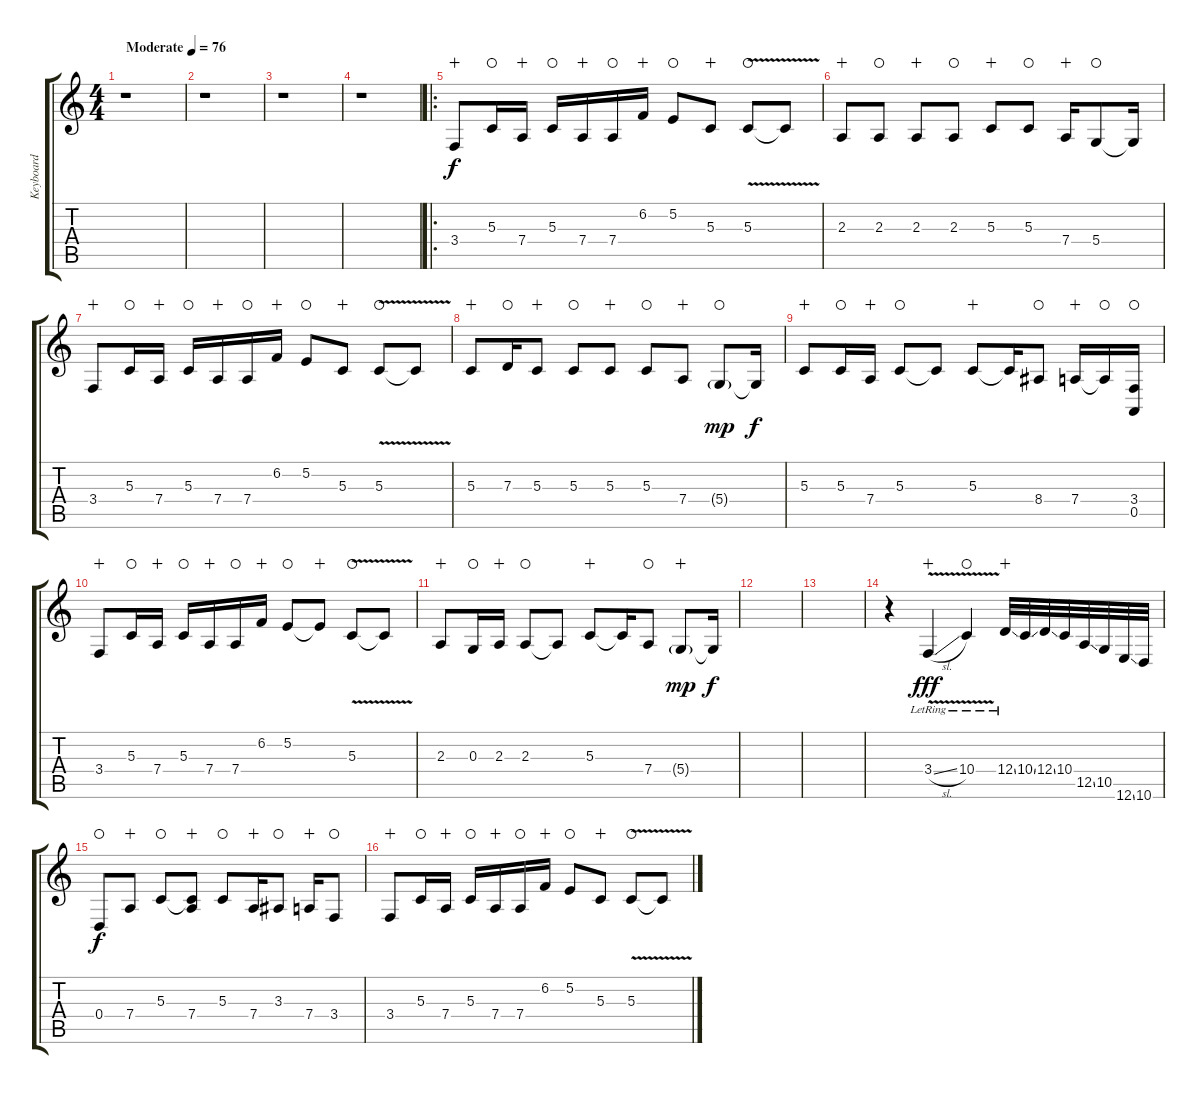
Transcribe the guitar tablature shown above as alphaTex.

\track ("Keyboard" "Keyboard") {instrument pad2warm}
\staff {score tabs}
\tuning (E4 B3 G3 D3 A2 E2) {hide}
\ts (4 4)
\tempo (76 "Moderate")
\clef g2
\ks c
r.1{dy f instrument pad2warm} |
r.1 |
r.1 |
r.1 |
\ro
3.4.8{wahc} 5.3.16{waho} 7.4.16{wahc} 5.3.16{waho} 7.4.16{wahc} 7.4.16{waho} 6.2.16{wahc} 5.2.8{waho} 5.3.8{wahc} 5.3{v}.8{waho} 5.3{t}.8 |
2.3.8{wahc} 2.3.8{waho} 2.3.8{wahc} 2.3.8{waho} 5.3.8{wahc} 5.3.8{waho} 7.4.16{wahc} 5.4.8{waho} 5.4{t}.16 |
3.4.8{wahc} 5.3.16{waho} 7.4.16{wahc} 5.3.16{waho} 7.4.16{wahc} 7.4.16{waho} 6.2.16{wahc} 5.2.8{waho} 5.3.8{wahc} 5.3{v}.8{waho} 5.3{t}.8 |
5.3.8{wahc} 7.3.16{waho} 5.3.8{wahc} 5.3.8{waho} 5.3.8{wahc} 5.3.8{waho} 7.4.8{wahc} 5.4{g}.8{dy mp waho} 5.4{t}.16{dy f} |
5.3.8{wahc} 5.3.16{waho} 7.4.16{wahc} 5.3.8{waho} 5.3{t}.8 5.3.8{wahc} 5.3{t}.16 8.4.8{waho} 7.4.16{wahc} 7.4{t}.16{waho} (3.4 0.5).16{waho} |
3.4.8{wahc} 5.3.16{waho} 7.4.16{wahc} 5.3.16{waho} 7.4.16{wahc} 7.4.16{waho} 6.2.16{wahc} 5.2.8{waho} 5.2{t}.8{wahc} 5.3{v}.8{waho} 5.3{t}.8 |
2.3.8{wahc} 0.3.16{waho} 2.3.16{wahc} 2.3.8{waho} 2.3{t}.8 5.3.8{wahc} 5.3{t}.16 7.4.8{waho} 5.4{g}.8{dy mp wahc} 5.4{t}.16{dy f} |
|
|
r.4 3.4{v sl lr}.4{dy fff wahc} 10.4{v lr}.4{waho} 12.4{ss lr}.32{wahc} 10.4{ss}.32 12.4{ss}.32 10.4.32 12.5{ss}.32 10.5.32 12.6{ss}.32 10.6.32 |
0.4.8{dy f waho} 7.4.8{wahc} 5.3.8{waho} (5.3{t} 7.4).8{wahc} 5.3.8{waho} 7.4.16{wahc} 3.3.8{waho} 7.4.16{wahc} 3.4.8{waho} |
3.4.8{wahc} 5.3.16{waho} 7.4.16{wahc} 5.3.16{waho} 7.4.16{wahc} 7.4.16{waho} 6.2.16{wahc} 5.2.8{waho} 5.3.8{wahc} 5.3{v}.8{waho} 5.3{t}.8
